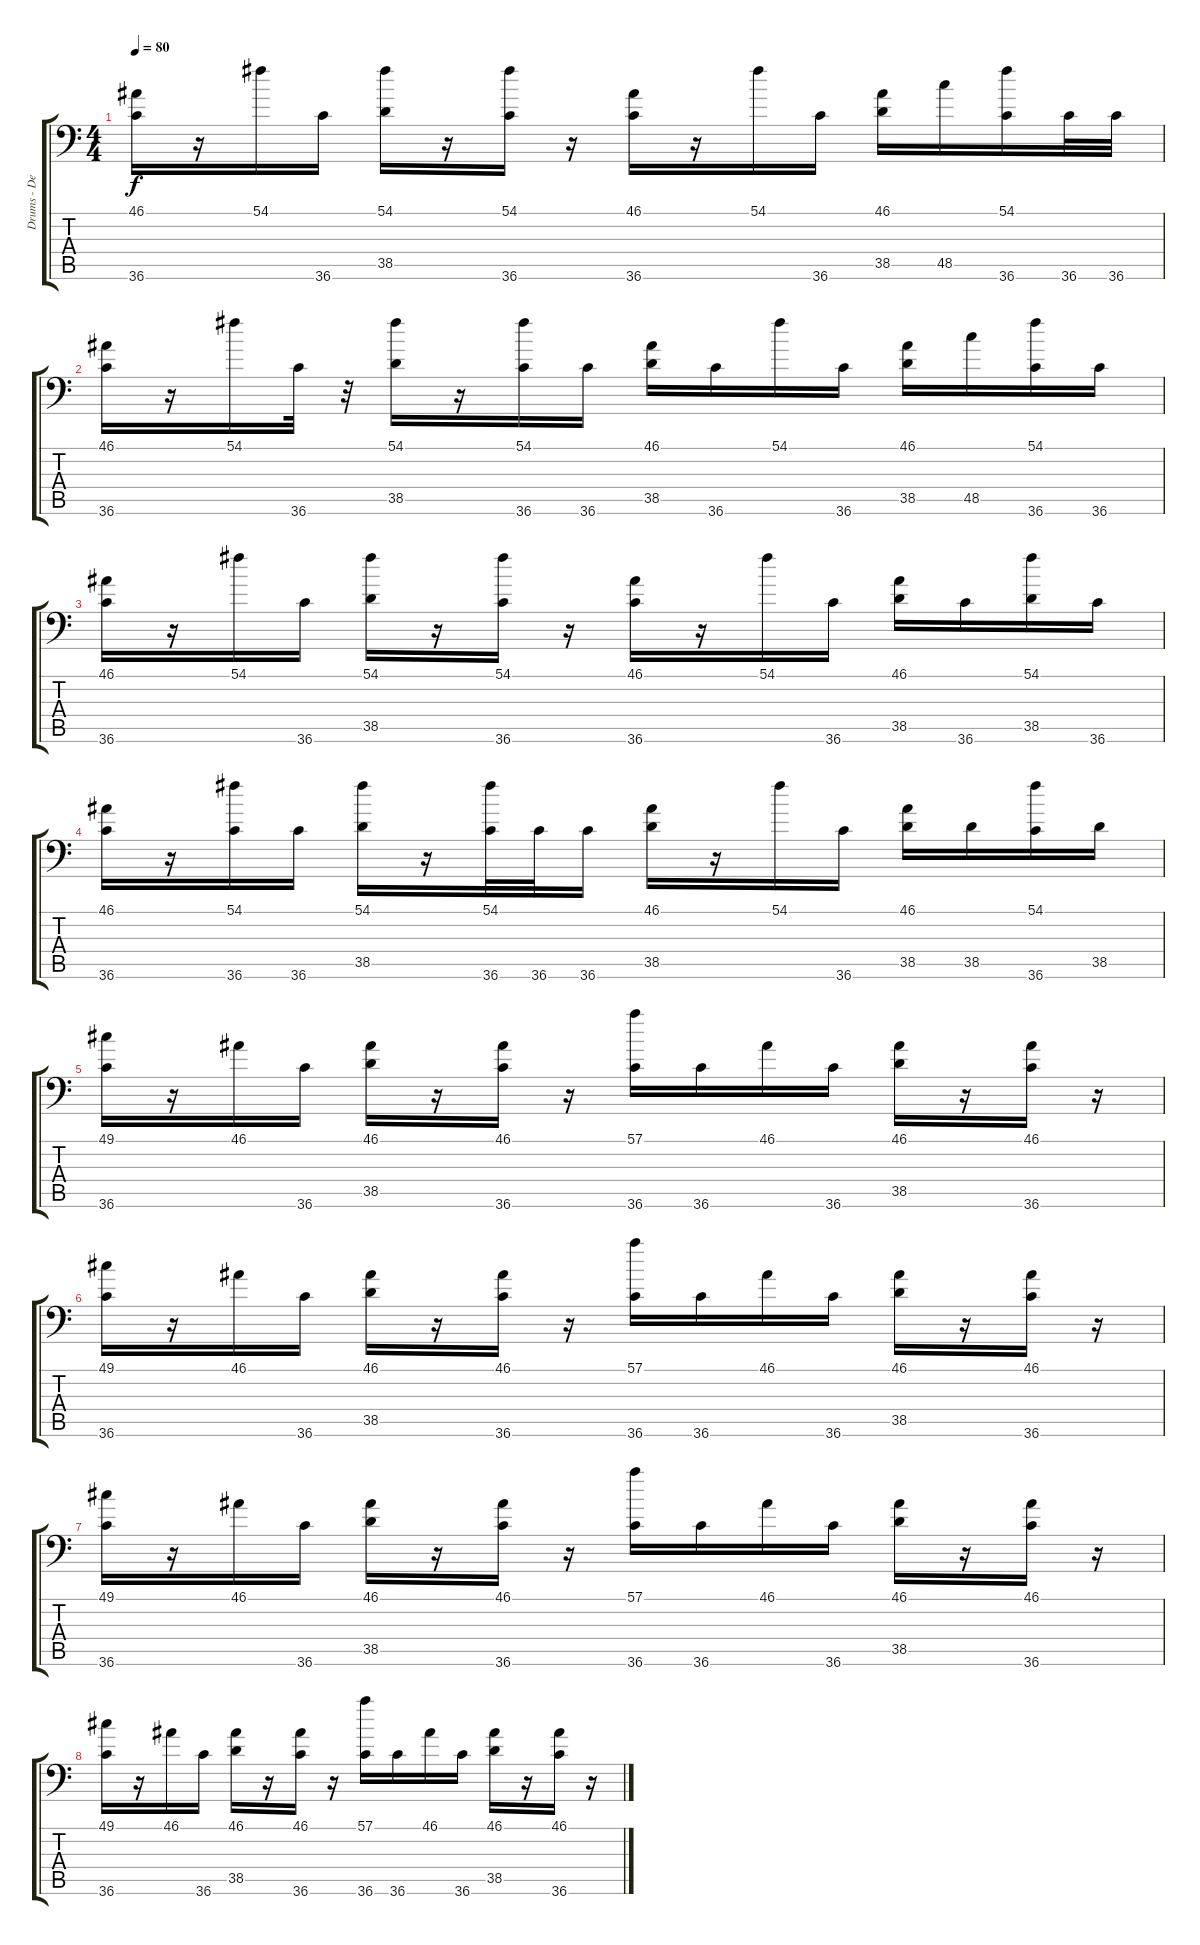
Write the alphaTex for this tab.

\track ("Drums - Derek" "Drums - De") {instrument acousticgrandpiano}
\staff {score tabs}
\tuning (C-1 C-1 C-1 C-1 C-1 C-1) {hide}
\ts (4 4)
\tempo 80
\clef f4
\ks c
(46.1 36.6).16{dy f} r.16 54.1.16 36.6.16 (54.1 38.5).16 r.16 (54.1 36.6).16 r.16 (46.1 36.6).16 r.16 54.1.16 36.6.16 (46.1 38.5).16 48.5.16 (54.1 36.6).16 36.6.32 36.6.32 |
(46.1 36.6).16 r.16 54.1.16 36.6.32 r.32 (54.1 38.5).16 r.16 (54.1 36.6).16 36.6.16 (46.1 38.5).16 36.6.16 54.1.16 36.6.16 (46.1 38.5).16 48.5.16 (54.1 36.6).16 36.6.16 |
(46.1 36.6).16 r.16 54.1.16 36.6.16 (54.1 38.5).16 r.16 (54.1 36.6).16 r.16 (46.1 36.6).16 r.16 54.1.16 36.6.16 (46.1 38.5).16 36.6.16 (54.1 38.5).16 36.6.16 |
(46.1 36.6).16 r.16 (54.1 36.6).16 36.6.16 (54.1 38.5).16 r.16 (54.1 36.6).32 36.6.32 36.6.16 (46.1 38.5).16 r.16 54.1.16 36.6.16 (46.1 38.5).16 38.5.16 (54.1 36.6).16 38.5.16 |
(49.1 36.6).16 r.16 46.1.16 36.6.16 (46.1 38.5).16 r.16 (46.1 36.6).16 r.16 (57.1 36.6).16 36.6.16 46.1.16 36.6.16 (46.1 38.5).16 r.16 (46.1 36.6).16 r.16 |
(49.1 36.6).16 r.16 46.1.16 36.6.16 (46.1 38.5).16 r.16 (46.1 36.6).16 r.16 (57.1 36.6).16 36.6.16 46.1.16 36.6.16 (46.1 38.5).16 r.16 (46.1 36.6).16 r.16 |
(49.1 36.6).16 r.16 46.1.16 36.6.16 (46.1 38.5).16 r.16 (46.1 36.6).16 r.16 (57.1 36.6).16 36.6.16 46.1.16 36.6.16 (46.1 38.5).16 r.16 (46.1 36.6).16 r.16 |
(49.1 36.6).16 r.16 46.1.16 36.6.16 (46.1 38.5).16 r.16 (46.1 36.6).16 r.16 (57.1 36.6).16 36.6.16 46.1.16 36.6.16 (46.1 38.5).16 r.16 (46.1 36.6).16 r.16
